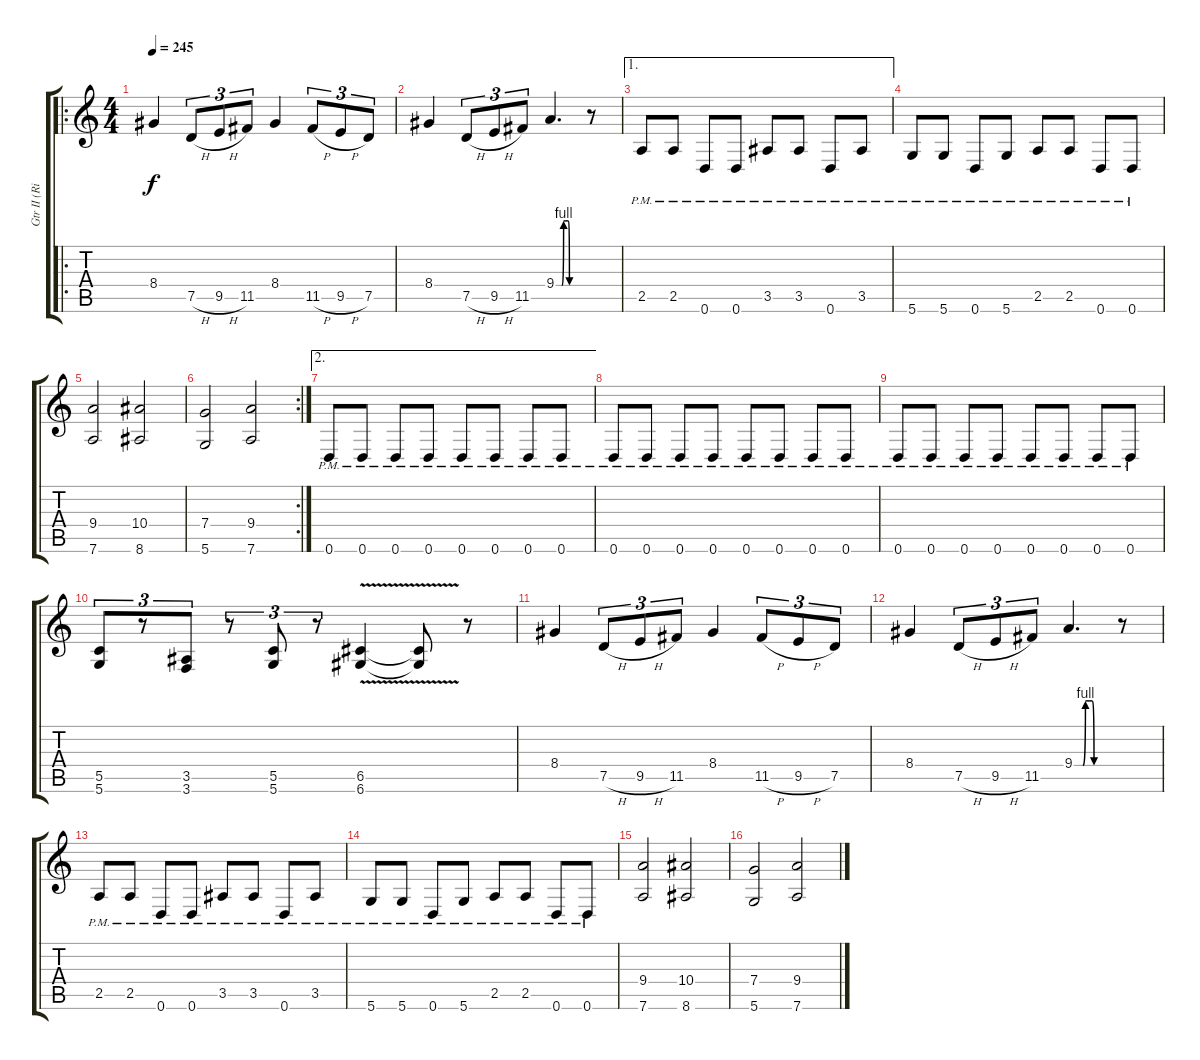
\track ("Gtr II (Right)" "Gtr II (Ri") {instrument distortionguitar}
\staff {score tabs}
\tuning (D4 A3 F3 C3 G2 D2) {hide}
\ro
\ts (4 4)
\tempo 245
\clef g2
\ks c
8.4.4{dy f instrument distortionguitar} 7.5{h}.8{tu (3 2)} 9.5{h}.8{tu (3 2)} 11.5.8{tu (3 2)} 8.4.4 11.5{h}.8{tu (3 2)} 9.5{h}.8{tu (3 2)} 7.5.8{tu (3 2)} |
8.4.4 7.5{h}.8{tu (3 2)} 9.5{h}.8{tu (3 2)} 11.5.8{tu (3 2)} 9.4{be (custom 0 0 13 0 17 4 27 4 30 0 45 0 60 0)}.4{d} r.8 |
\ae 1
2.5{pm}.8 2.5{pm}.8 0.6{pm}.8 0.6{pm}.8 3.5{pm}.8 3.5{pm}.8 0.6{pm}.8 3.5{pm}.8 |
5.6{pm}.8 5.6{pm}.8 0.6{pm}.8 5.6{pm}.8 2.5{pm}.8 2.5{pm}.8 0.6{pm}.8 0.6{pm}.8 |
(9.4 7.6).2 (10.4 8.6).2 |
\rc 2
(7.4 5.6).2 (9.4 7.6).2 |
\ae 2
0.6{pm}.8 0.6{pm}.8 0.6{pm}.8 0.6{pm}.8 0.6{pm}.8 0.6{pm}.8 0.6{pm}.8 0.6{pm}.8 |
0.6{pm}.8 0.6{pm}.8 0.6{pm}.8 0.6{pm}.8 0.6{pm}.8 0.6{pm}.8 0.6{pm}.8 0.6{pm}.8 |
0.6{pm}.8 0.6{pm}.8 0.6{pm}.8 0.6{pm}.8 0.6{pm}.8 0.6{pm}.8 0.6{pm}.8 0.6{pm}.8 |
(5.5 5.6).8{tu (3 2)} r.8{tu (3 2)} (3.5 3.6).8{tu (3 2)} r.8{tu (3 2)} (5.5 5.6).8{tu (3 2)} r.8{tu (3 2)} (6.5{v} 6.6{v}).4 (6.5{t} 6.6{t}).8 r.8 |
8.4.4 7.5{h}.8{tu (3 2)} 9.5{h}.8{tu (3 2)} 11.5.8{tu (3 2)} 8.4.4 11.5{h}.8{tu (3 2)} 9.5{h}.8{tu (3 2)} 7.5.8{tu (3 2)} |
8.4.4 7.5{h}.8{tu (3 2)} 9.5{h}.8{tu (3 2)} 11.5.8{tu (3 2)} 9.4{be (custom 0 0 13 0 17 4 27 4 30 0 45 0 60 0)}.4{d} r.8 |
2.5{pm}.8 2.5{pm}.8 0.6{pm}.8 0.6{pm}.8 3.5{pm}.8 3.5{pm}.8 0.6{pm}.8 3.5{pm}.8 |
5.6{pm}.8 5.6{pm}.8 0.6{pm}.8 5.6{pm}.8 2.5{pm}.8 2.5{pm}.8 0.6{pm}.8 0.6{pm}.8 |
(9.4 7.6).2 (10.4 8.6).2 |
(7.4 5.6).2 (9.4 7.6).2
